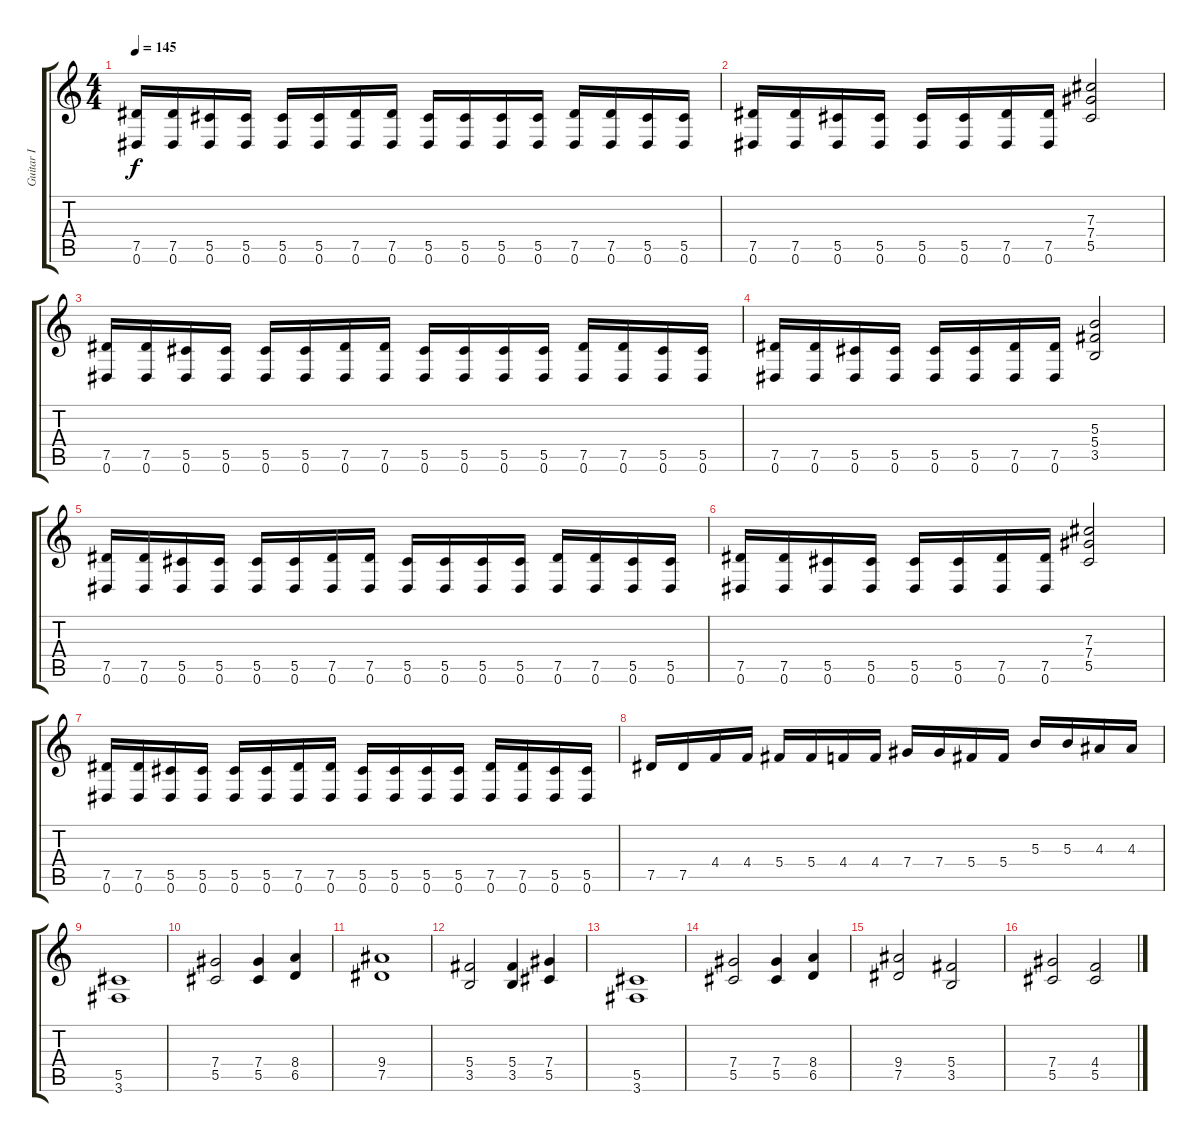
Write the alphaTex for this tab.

\track ("Guitar I" "Guitar I") {instrument distortionguitar}
\staff {score tabs}
\tuning (Eb4 Bb3 Gb3 Db3 Ab2 Eb2) {hide}
\ts (4 4)
\tempo 145
\clef g2
\ks c
(7.5 0.6).16{dy f} (7.5 0.6).16 (5.5 0.6).16 (5.5 0.6).16 (5.5 0.6).16 (5.5 0.6).16 (7.5 0.6).16 (7.5 0.6).16 (5.5 0.6).16 (5.5 0.6).16 (5.5 0.6).16 (5.5 0.6).16 (7.5 0.6).16 (7.5 0.6).16 (5.5 0.6).16 (5.5 0.6).16 |
(7.5 0.6).16 (7.5 0.6).16 (5.5 0.6).16 (5.5 0.6).16 (5.5 0.6).16 (5.5 0.6).16 (7.5 0.6).16 (7.5 0.6).16 (7.3 7.4 5.5).2 |
(7.5 0.6).16 (7.5 0.6).16 (5.5 0.6).16 (5.5 0.6).16 (5.5 0.6).16 (5.5 0.6).16 (7.5 0.6).16 (7.5 0.6).16 (5.5 0.6).16 (5.5 0.6).16 (5.5 0.6).16 (5.5 0.6).16 (7.5 0.6).16 (7.5 0.6).16 (5.5 0.6).16 (5.5 0.6).16 |
(7.5 0.6).16 (7.5 0.6).16 (5.5 0.6).16 (5.5 0.6).16 (5.5 0.6).16 (5.5 0.6).16 (7.5 0.6).16 (7.5 0.6).16 (5.3 5.4 3.5).2 |
(7.5 0.6).16 (7.5 0.6).16 (5.5 0.6).16 (5.5 0.6).16 (5.5 0.6).16 (5.5 0.6).16 (7.5 0.6).16 (7.5 0.6).16 (5.5 0.6).16 (5.5 0.6).16 (5.5 0.6).16 (5.5 0.6).16 (7.5 0.6).16 (7.5 0.6).16 (5.5 0.6).16 (5.5 0.6).16 |
(7.5 0.6).16 (7.5 0.6).16 (5.5 0.6).16 (5.5 0.6).16 (5.5 0.6).16 (5.5 0.6).16 (7.5 0.6).16 (7.5 0.6).16 (7.3 7.4 5.5).2 |
(7.5 0.6).16 (7.5 0.6).16 (5.5 0.6).16 (5.5 0.6).16 (5.5 0.6).16 (5.5 0.6).16 (7.5 0.6).16 (7.5 0.6).16 (5.5 0.6).16 (5.5 0.6).16 (5.5 0.6).16 (5.5 0.6).16 (7.5 0.6).16 (7.5 0.6).16 (5.5 0.6).16 (5.5 0.6).16 |
7.5.16 7.5.16 4.4.16 4.4.16 5.4.16 5.4.16 4.4.16 4.4.16 7.4.16 7.4.16 5.4.16 5.4.16 5.3.16 5.3.16 4.3.16 4.3.16 |
(5.5 3.6).1 |
(7.4 5.5).2 (7.4 5.5).4 (8.4 6.5).4 |
(9.4 7.5).1 |
(5.4 3.5).2 (5.4 3.5).4 (7.4 5.5).4 |
(5.5 3.6).1 |
(7.4 5.5).2 (7.4 5.5).4 (8.4 6.5).4 |
(9.4 7.5).2 (5.4 3.5).2 |
(7.4 5.5).2 (4.4 5.5).2
